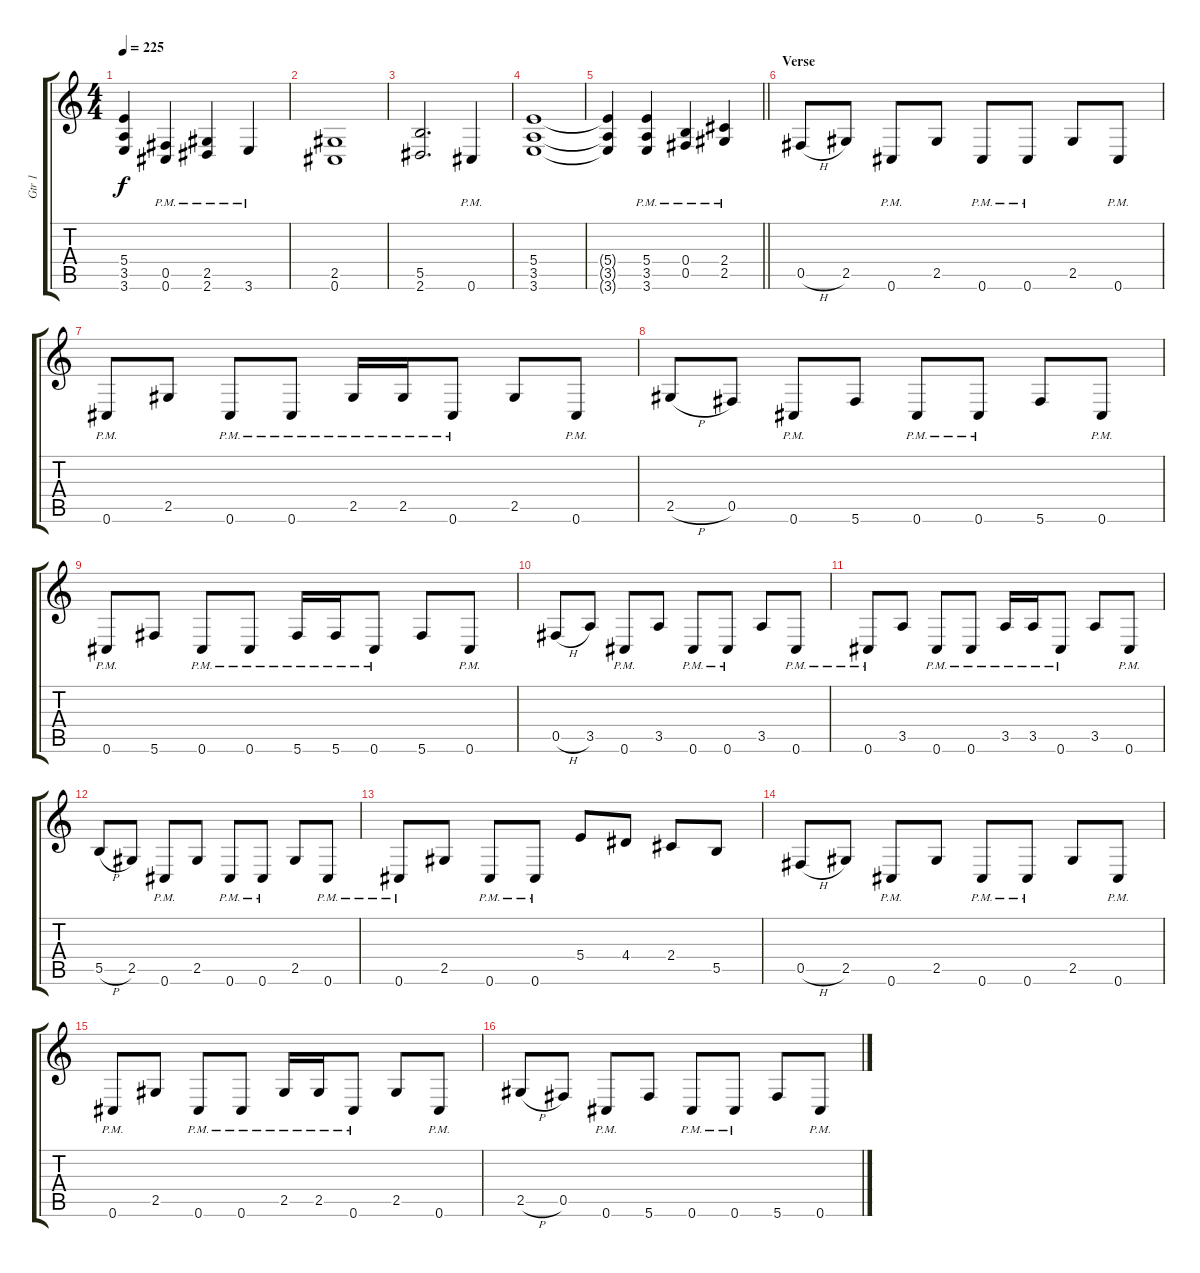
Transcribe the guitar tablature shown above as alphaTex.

\track ("Gtr 1" "Gtr 1") {instrument distortionguitar}
\staff {score tabs}
\tuning (Db4 Ab3 E3 B2 Gb2 Db2) {hide}
\ts (4 4)
\tempo 225
\clef g2
\ks c
(5.4{t} 3.5{t} 3.6{t}).4{dy f} (0.5{pm} 0.6{pm}).4 (2.5{pm} 2.6{pm}).4 3.6{pm}.4 |
(2.5 0.6).1 |
(5.5 2.6).2{d} 0.6{pm}.4 |
(5.4 3.5 3.6).1 |
\barLineRight lightlight
(5.4{t} 3.5{t} 3.6{t}).4 (5.4{pm} 3.5{pm} 3.6{pm}).4 (0.4{pm} 0.5{pm}).4 (2.4{pm} 2.5{pm}).4 |
\section ("" "Verse")
0.5{h}.8 2.5.8 0.6{pm}.8 2.5.8 0.6{pm}.8 0.6{pm}.8 2.5.8 0.6{pm}.8 |
0.6{pm}.8 2.5.8 0.6{pm}.8 0.6{pm}.8 2.5{pm}.16 2.5{pm}.16 0.6{pm}.8 2.5.8 0.6{pm}.8 |
2.5{h}.8 0.5.8 0.6{pm}.8 5.6.8 0.6{pm}.8 0.6{pm}.8 5.6.8 0.6{pm}.8 |
0.6{pm}.8 5.6.8 0.6{pm}.8 0.6{pm}.8 5.6{pm}.16 5.6{pm}.16 0.6{pm}.8 5.6.8 0.6{pm}.8 |
0.5{h}.8 3.5.8 0.6{pm}.8 3.5.8 0.6{pm}.8 0.6{pm}.8 3.5.8 0.6{pm}.8 |
0.6{pm}.8 3.5.8 0.6{pm}.8 0.6{pm}.8 3.5{pm}.16 3.5{pm}.16 0.6{pm}.8 3.5.8 0.6{pm}.8 |
5.5{h}.8 2.5.8 0.6{pm}.8 2.5.8 0.6{pm}.8 0.6{pm}.8 2.5.8 0.6{pm}.8 |
0.6{pm}.8 2.5.8 0.6{pm}.8 0.6{pm}.8 5.4.8 4.4.8 2.4.8 5.5.8 |
0.5{h}.8 2.5.8 0.6{pm}.8 2.5.8 0.6{pm}.8 0.6{pm}.8 2.5.8 0.6{pm}.8 |
0.6{pm}.8 2.5.8 0.6{pm}.8 0.6{pm}.8 2.5{pm}.16 2.5{pm}.16 0.6{pm}.8 2.5.8 0.6{pm}.8 |
2.5{h}.8 0.5.8 0.6{pm}.8 5.6.8 0.6{pm}.8 0.6{pm}.8 5.6.8 0.6{pm}.8
